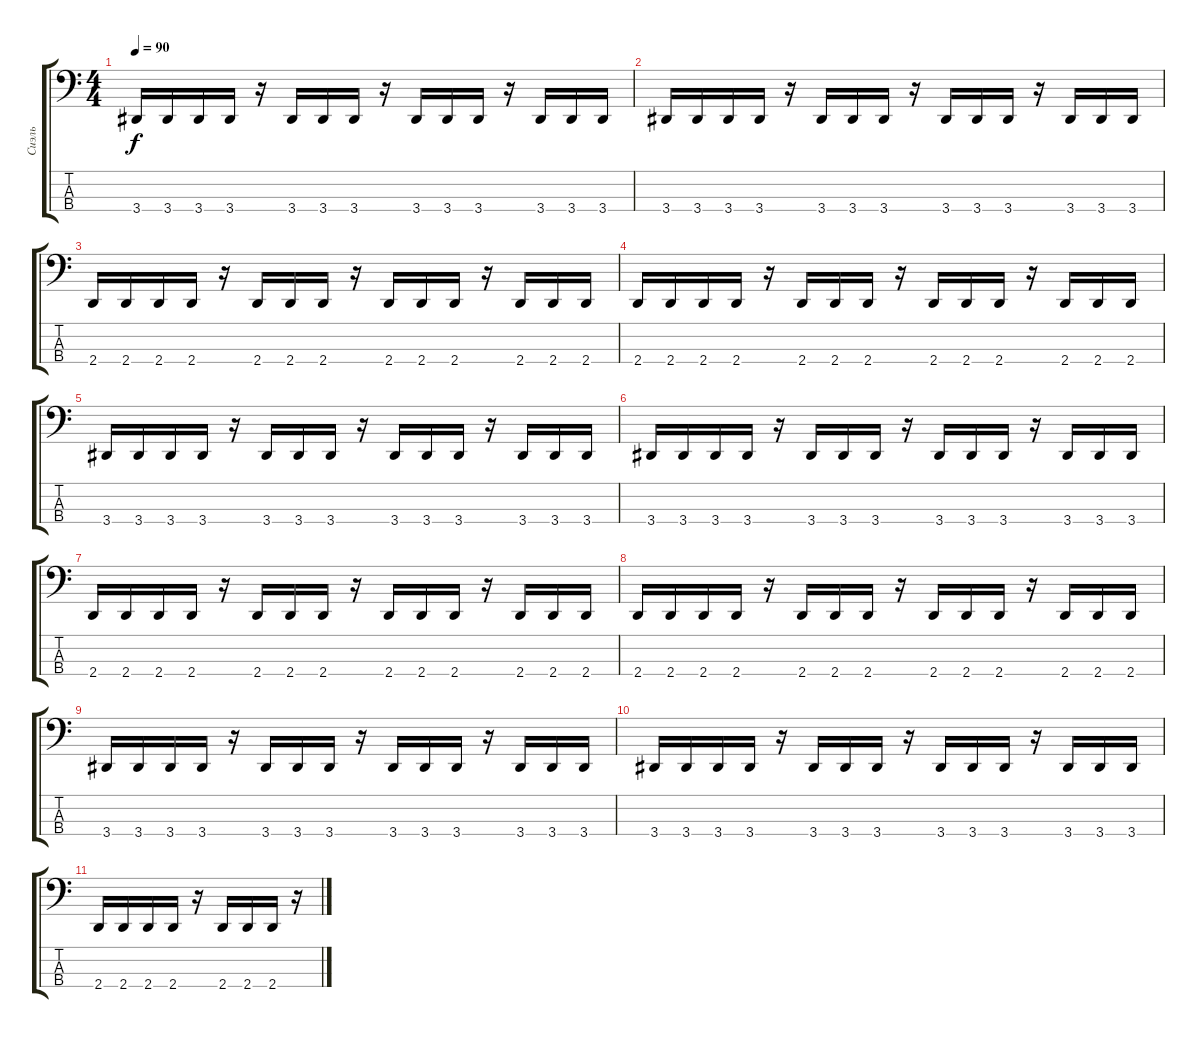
\track ("Сиэль" "Сиэль") {instrument electricbassfinger}
\staff {score tabs}
\tuning (F2 C2 G1 C1) {hide}
\ts (4 4)
\tempo 90
\clef f4
\ks c
3.4.16{dy f} 3.4.16 3.4.16 3.4.16 r.16 3.4.16 3.4.16 3.4.16 r.16 3.4.16 3.4.16 3.4.16 r.16 3.4.16 3.4.16 3.4.16 |
3.4.16 3.4.16 3.4.16 3.4.16 r.16 3.4.16 3.4.16 3.4.16 r.16 3.4.16 3.4.16 3.4.16 r.16 3.4.16 3.4.16 3.4.16 |
2.4.16 2.4.16 2.4.16 2.4.16 r.16 2.4.16 2.4.16 2.4.16 r.16 2.4.16 2.4.16 2.4.16 r.16 2.4.16 2.4.16 2.4.16 |
2.4.16 2.4.16 2.4.16 2.4.16 r.16 2.4.16 2.4.16 2.4.16 r.16 2.4.16 2.4.16 2.4.16 r.16 2.4.16 2.4.16 2.4.16 |
3.4.16 3.4.16 3.4.16 3.4.16 r.16 3.4.16 3.4.16 3.4.16 r.16 3.4.16 3.4.16 3.4.16 r.16 3.4.16 3.4.16 3.4.16 |
3.4.16 3.4.16 3.4.16 3.4.16 r.16 3.4.16 3.4.16 3.4.16 r.16 3.4.16 3.4.16 3.4.16 r.16 3.4.16 3.4.16 3.4.16 |
2.4.16 2.4.16 2.4.16 2.4.16 r.16 2.4.16 2.4.16 2.4.16 r.16 2.4.16 2.4.16 2.4.16 r.16 2.4.16 2.4.16 2.4.16 |
2.4.16 2.4.16 2.4.16 2.4.16 r.16 2.4.16 2.4.16 2.4.16 r.16 2.4.16 2.4.16 2.4.16 r.16 2.4.16 2.4.16 2.4.16 |
3.4.16 3.4.16 3.4.16 3.4.16 r.16 3.4.16 3.4.16 3.4.16 r.16 3.4.16 3.4.16 3.4.16 r.16 3.4.16 3.4.16 3.4.16 |
3.4.16 3.4.16 3.4.16 3.4.16 r.16 3.4.16 3.4.16 3.4.16 r.16 3.4.16 3.4.16 3.4.16 r.16 3.4.16 3.4.16 3.4.16 |
2.4.16 2.4.16 2.4.16 2.4.16 r.16 2.4.16 2.4.16 2.4.16 r.16
